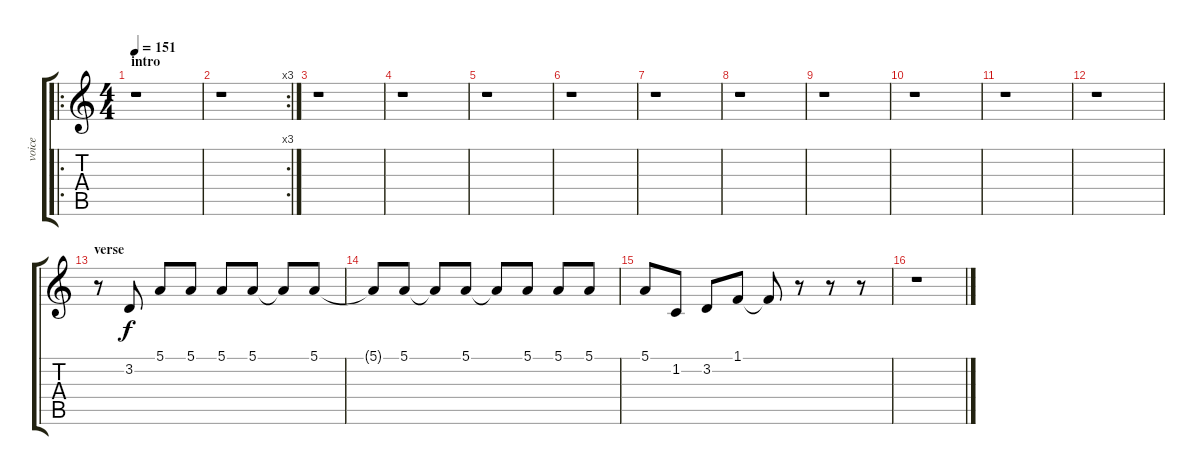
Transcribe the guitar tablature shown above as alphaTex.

\track ("voice" "voice") {instrument altosax}
\staff {score tabs}
\tuning (E4 B3 G3 D3 A2 E2) {hide}
\ro
\ts (4 4)
\section ("" "intro")
\tempo 151
\clef g2
\ks c
r.1{dy f instrument altosax} |
\rc 3
r.1 |
r.1 |
r.1 |
r.1 |
r.1 |
r.1 |
r.1 |
r.1 |
r.1 |
r.1 |
r.1 |
\section ("" "verse")
r.8 3.2.8 5.1.8 5.1.8 5.1.8 5.1.8 5.1{t}.8 5.1.8 |
5.1{t}.8 5.1.8 5.1{t}.8 5.1.8 5.1{t}.8 5.1.8 5.1.8 5.1.8 |
5.1.8 1.2.8 3.2.8 1.1.8 1.1{t}.8 r.8 r.8 r.8 |
r.1
